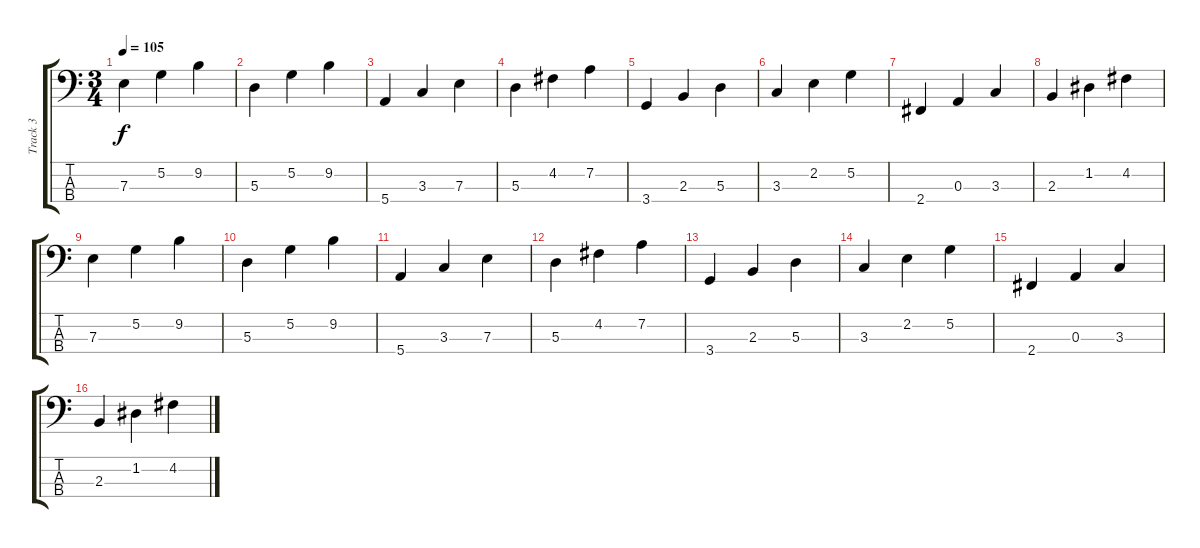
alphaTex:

\track ("Track 3" "Track 3") {instrument electricbassfinger}
\staff {score tabs}
\tuning (G2 D2 A1 E1) {hide}
\ts (3 4)
\tempo 105
\clef f4
\ks c
7.3.4{dy f} 5.2.4 9.2.4 |
5.3.4 5.2.4 9.2.4 |
5.4.4 3.3.4 7.3.4 |
5.3.4 4.2.4 7.2.4 |
3.4.4 2.3.4 5.3.4 |
3.3.4 2.2.4 5.2.4 |
2.4.4 0.3.4 3.3.4 |
2.3.4 1.2.4 4.2.4 |
7.3.4 5.2.4 9.2.4 |
5.3.4 5.2.4 9.2.4 |
5.4.4 3.3.4 7.3.4 |
5.3.4 4.2.4 7.2.4 |
3.4.4 2.3.4 5.3.4 |
3.3.4 2.2.4 5.2.4 |
2.4.4 0.3.4 3.3.4 |
2.3.4 1.2.4 4.2.4
